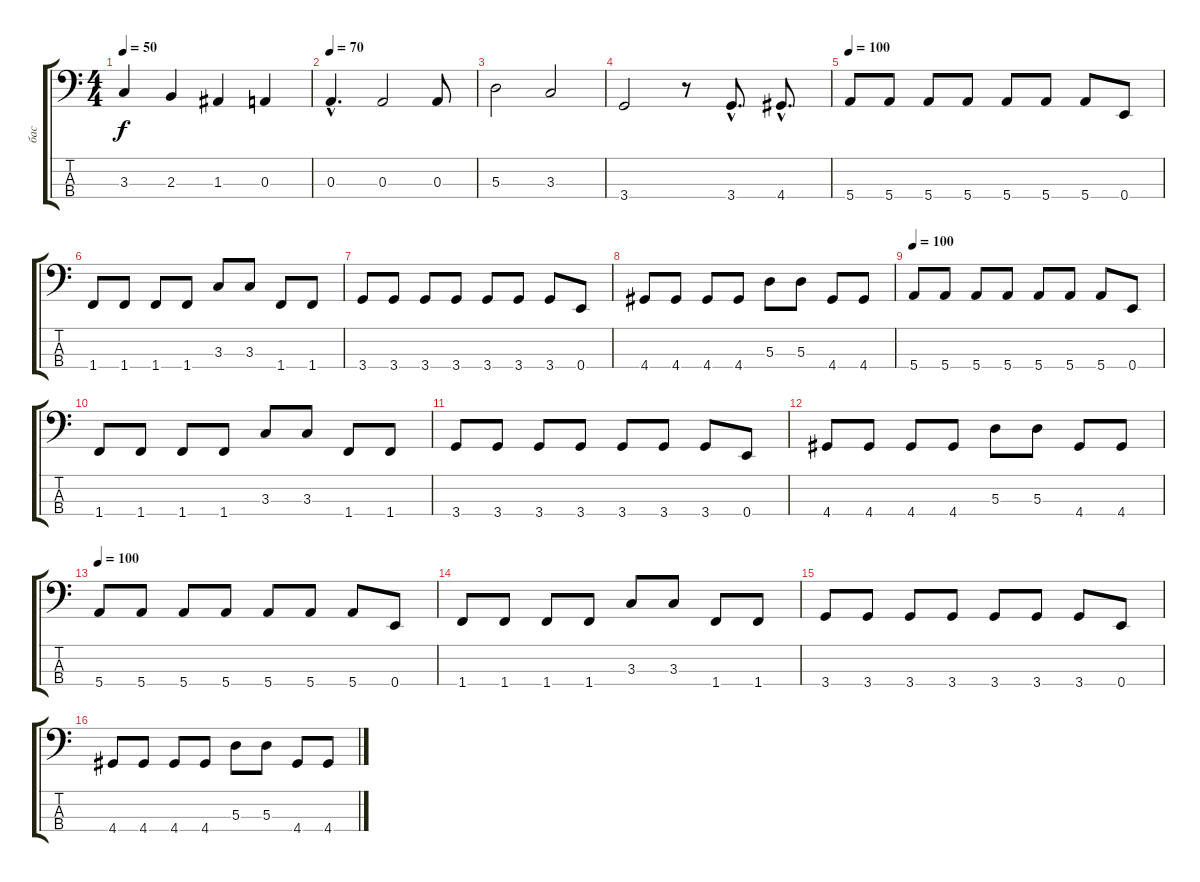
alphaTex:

\track ("бас" "бас") {instrument electricbassfinger}
\staff {score tabs}
\tuning (G2 D2 A1 E1) {hide}
\ts (4 4)
\tempo 50
\clef f4
\ks c
3.3.4{dy f instrument electricbassfinger} 2.3.4 1.3.4 0.3.4 |
\tempo 70
0.3{hac}.4{d} 0.3.2 0.3.8 |
5.3.2 3.3.2 |
3.4.2 r.8 3.4{hac}.8{d} 4.4{hac}.8{d} |
\tempo 100
5.4.8 5.4.8 5.4.8 5.4.8 5.4.8 5.4.8 5.4.8 0.4.8 |
1.4.8 1.4.8 1.4.8 1.4.8 3.3.8 3.3.8 1.4.8 1.4.8 |
3.4.8 3.4.8 3.4.8 3.4.8 3.4.8 3.4.8 3.4.8 0.4.8 |
4.4.8 4.4.8 4.4.8 4.4.8 5.3.8 5.3.8 4.4.8 4.4.8 |
\tempo 100
5.4.8 5.4.8 5.4.8 5.4.8 5.4.8 5.4.8 5.4.8 0.4.8 |
1.4.8 1.4.8 1.4.8 1.4.8 3.3.8 3.3.8 1.4.8 1.4.8 |
3.4.8 3.4.8 3.4.8 3.4.8 3.4.8 3.4.8 3.4.8 0.4.8 |
4.4.8 4.4.8 4.4.8 4.4.8 5.3.8 5.3.8 4.4.8 4.4.8 |
\tempo 100
5.4.8 5.4.8 5.4.8 5.4.8 5.4.8 5.4.8 5.4.8 0.4.8 |
1.4.8 1.4.8 1.4.8 1.4.8 3.3.8 3.3.8 1.4.8 1.4.8 |
3.4.8 3.4.8 3.4.8 3.4.8 3.4.8 3.4.8 3.4.8 0.4.8 |
4.4.8 4.4.8 4.4.8 4.4.8 5.3.8 5.3.8 4.4.8 4.4.8
